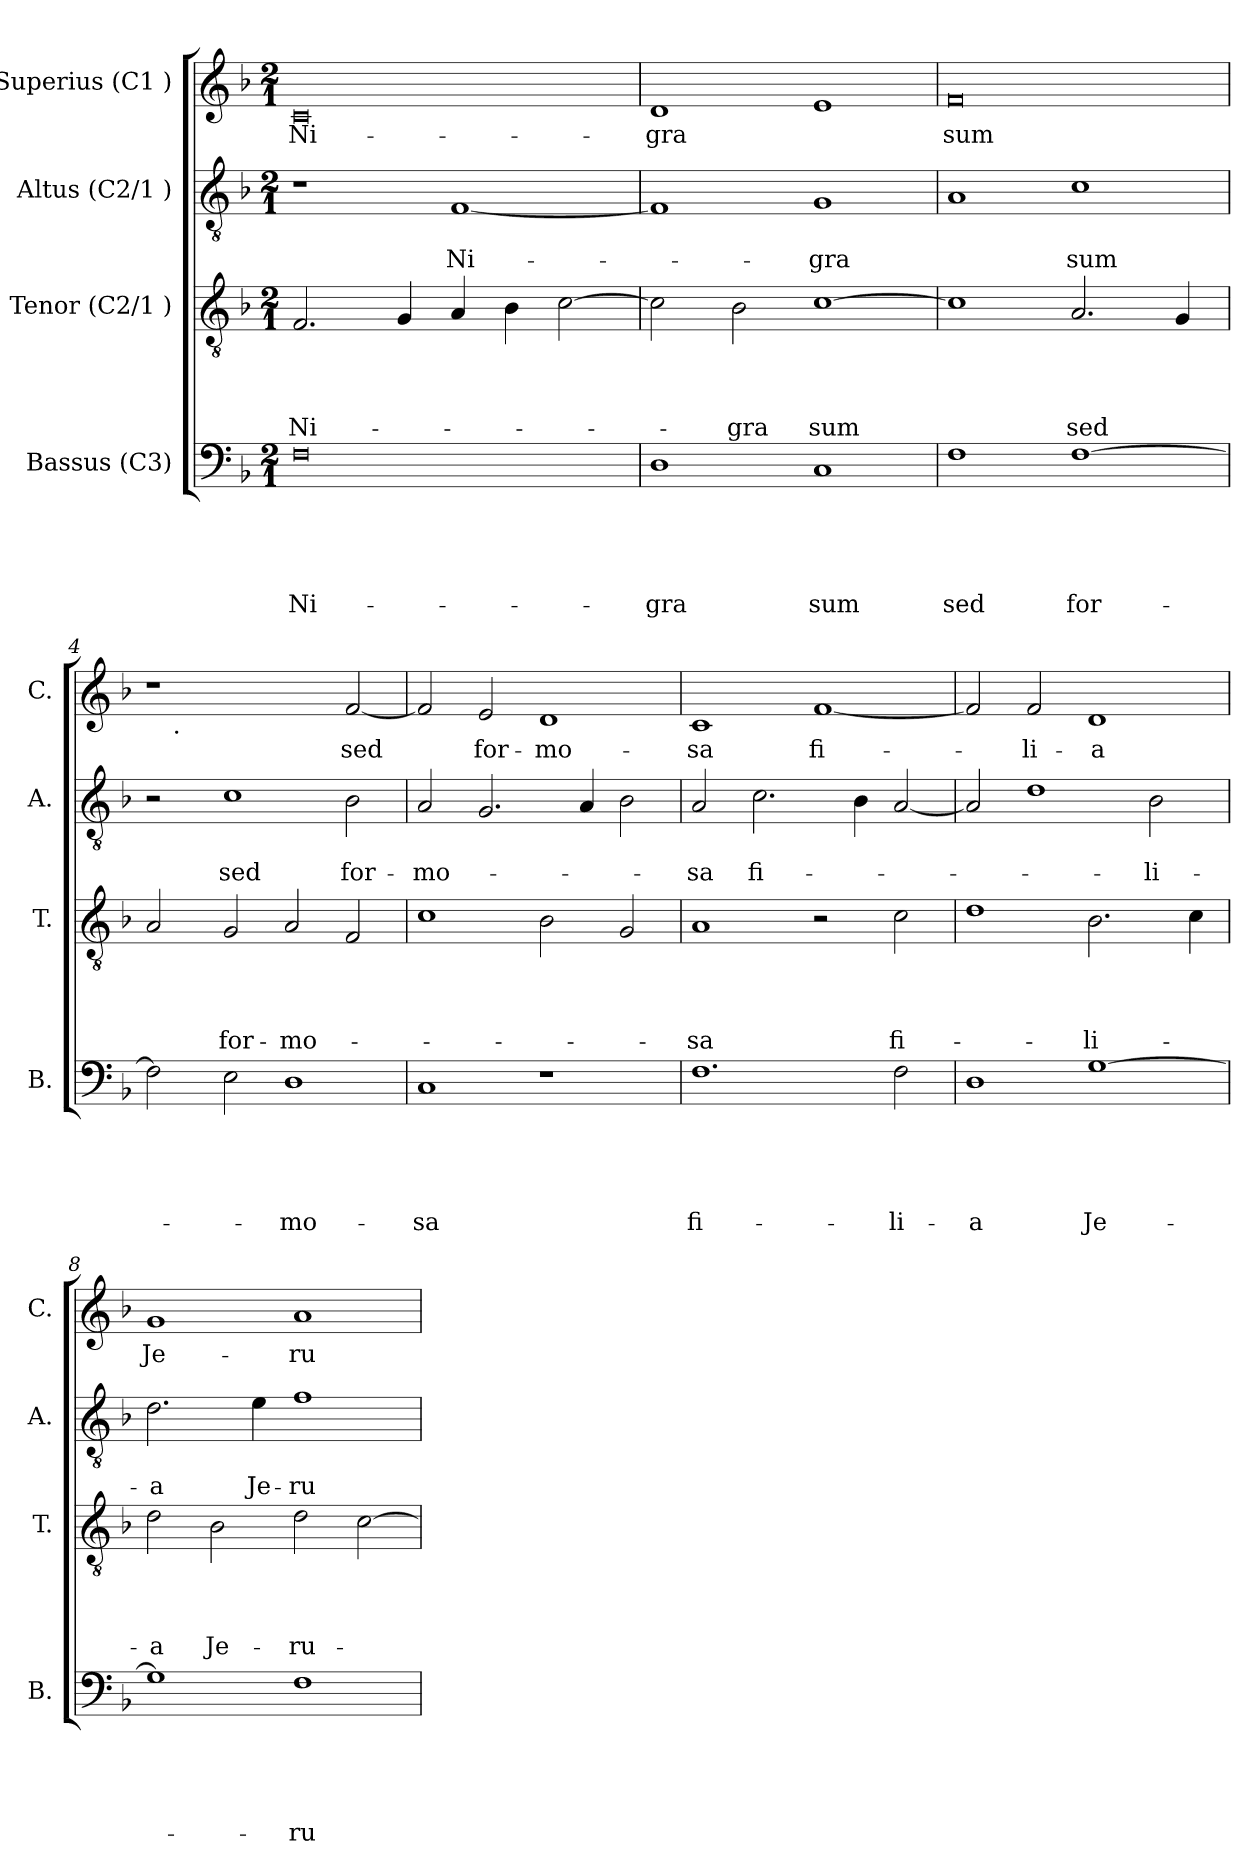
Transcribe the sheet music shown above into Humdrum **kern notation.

**kern	**text	**text	**text	**text	**text	**kern	**text	**text	**text	**text	**kern	**text	**text	**kern	**text
*part4	*part4	*part4	*part4	*part4	*part4	*part3	*part3	*part3	*part3	*part3	*part2	*part2	*part2	*part1	*part1
*staff4	*staff4	*staff4	*staff4	*staff4	*staff4	*staff3	*staff3	*staff3	*staff3	*staff3	*staff2	*staff2	*staff2	*staff1	*staff1
*I"Bassus (C3)	*	*	*	*	*	*I"Tenor (C2/1 )	*	*	*	*	*I"Altus (C2/1 )	*	*	*I"Superius (C1 )	*
*I'B.	*	*	*	*	*	*I'T.	*	*	*	*	*I'A.	*	*	*I'C.	*
*clefF4	*	*	*	*	*	*clefGv2	*	*	*	*	*clefGv2	*	*	*clefG2	*
*k[b-]	*	*	*	*	*	*k[b-]	*	*	*	*	*k[b-]	*	*	*k[b-]	*
*F:	*	*	*	*	*	*F:	*	*	*	*	*F:	*	*	*F:	*
*M2/1	*	*	*	*	*	*M2/1	*	*	*	*	*M2/1	*	*	*M2/1	*
=1	=1	=1	=1	=1	=1	=1	=1	=1	=1	=1	=1	=1	=1	=1	=1
!	!	!	!	!	!LO:LY:b:rj	!	!	!	!	!LO:LY:b	!	!	!	!	!LO:LY:b:rj
0F	.	.	.	.	Ni-	2.F/	.	.	.	Ni-	1r	.	.	0c	Ni-
.	.	.	.	.	.	4G/	.	.	.	.	.	.	.	.	.
!	!	!	!	!	!	!	!	!	!	!	!	!	!LO:LY:b	!	!
.	.	.	.	.	.	4A/	.	.	.	.	[<1F	.	Ni-	.	.
.	.	.	.	.	.	4B-\	.	.	.	.	.	.	.	.	.
.	.	.	.	.	.	[>2c\	.	.	.	.	.	.	.	.	.
=2	=2	=2	=2	=2	=2	=2	=2	=2	=2	=2	=2	=2	=2	=2	=2
!	!	!	!	!	!LO:LY:b	!	!	!	!	!	!	!	!	!	!LO:LY:b
1D	.	.	.	.	-gra	2c\]	.	.	.	.	1F]	.	.	1d	-gra
!	!	!	!	!	!	!	!	!	!	!LO:LY:b	!	!	!	!	!
.	.	.	.	.	.	2B-\	.	.	.	-gra	.	.	.	.	.
!	!	!	!	!	!LO:LY:b	!	!	!	!	!LO:LY:b	!	!	!LO:LY:b	!	!
1C	.	.	.	.	sum	[>1c	.	.	.	sum	1G	.	-gra	1e	.
=3	=3	=3	=3	=3	=3	=3	=3	=3	=3	=3	=3	=3	=3	=3	=3
!	!	!	!	!	!LO:LY:b	!	!	!	!	!	!	!	!	!	!LO:LY:b
1F	.	.	.	.	sed	1c]	.	.	.	.	1A	.	.	0f	sum
!	!	!	!	!	!LO:LY:b	!	!	!	!	!LO:LY:b	!	!	!LO:LY:b	!	!
[>1F	.	.	.	.	for-	2.A/	.	.	.	sed	1c	.	sum	.	.
.	.	.	.	.	.	4G/	.	.	.	.	.	.	.	.	.
=4	=4	=4	=4	=4	=4	=4	=4	=4	=4	=4	=4	=4	=4	=4	=4
*	*	*	*	*	*	*	*	*	*	*	*	*	*	*^	*
2F\]	.	.	.	.	.	2A/	.	.	.	.	2r	.	.	1r	8ryy	.
!	!	!	!	!	!	!	!	!	!	!	!	!	!	!	!LO:TX:b:t=.	!
.	.	.	.	.	.	.	.	.	.	.	.	.	.	.	1...ryy	.
!	!	!	!	!	!	!	!	!	!	!LO:LY:b	!	!	!LO:LY:b	!	!	!
2E\	.	.	.	.	.	2G/	.	.	.	for-	1c	.	sed	.	.	.
!	!	!	!	!	!LO:LY:b	!	!	!	!	!LO:LY:b	!	!	!	!	!	!
1D	.	.	.	.	-mo-	2A/	.	.	.	-mo-	.	.	.	2ryy	.	.
!	!	!	!	!	!	!	!	!	!	!	!	!	!LO:LY:b	!	!	!LO:LY:b
.	.	.	.	.	.	2F/	.	.	.	.	2B-\	.	for-	[<2f/	.	sed
=5	=5	=5	=5	=5	=5	=5	=5	=5	=5	=5	=5	=5	=5	=5	=5	=5
!	!	!	!	!	!LO:LY:b	!	!	!	!	!	!	!	!LO:LY:b	!	!	!
*	*	*	*	*	*	*	*	*	*	*	*	*	*	*v	*v	*
1C	.	.	.	.	-sa	1c	.	.	.	.	2A/	.	-mo-	2f/]	.
!	!	!	!	!	!	!	!	!	!	!	!	!	!	!	!LO:LY:b
.	.	.	.	.	.	.	.	.	.	.	2.G/	.	.	2e/	for-
!	!	!	!	!	!	!	!	!	!	!	!	!	!	!	!LO:LY:b
1r	.	.	.	.	.	2B-\	.	.	.	.	.	.	.	1d	-mo-
.	.	.	.	.	.	.	.	.	.	.	4A/	.	.	.	.
.	.	.	.	.	.	2G/	.	.	.	.	2B-\	.	.	.	.
!!LO:LB:g=z
=6	=6	=6	=6	=6	=6	=6	=6	=6	=6	=6	=6	=6	=6	=6	=6
!	!	!	!	!	!LO:LY:b	!	!	!	!	!LO:LY:b:rj	!	!	!LO:LY:b	!	!LO:LY:b
1.F	.	.	.	.	fi-	1A	.	.	.	-sa	2A/	.	-sa	1c	-sa
!	!	!	!	!	!	!	!	!	!	!	!	!	!LO:LY:b	!	!
.	.	.	.	.	.	.	.	.	.	.	2.c\	.	fi-	.	.
!	!	!	!	!	!	!	!	!	!	!	!	!	!	!	!LO:LY:b
.	.	.	.	.	.	2r	.	.	.	.	.	.	.	[<1f	fi-
.	.	.	.	.	.	.	.	.	.	.	4B-\	.	.	.	.
!	!	!	!	!	!LO:LY:b	!	!	!	!	!LO:LY:b	!	!	!	!	!
2F\	.	.	.	.	-li-	2c\	.	.	.	fi-	[<2A/	.	.	.	.
=7	=7	=7	=7	=7	=7	=7	=7	=7	=7	=7	=7	=7	=7	=7	=7
!	!	!	!	!	!LO:LY:b:rj	!	!	!	!	!	!	!	!	!	!
1D	.	.	.	.	-a	1d	.	.	.	.	2A/]	.	.	2f/]	.
!	!	!	!	!	!	!	!	!	!	!	!	!	!	!	!LO:LY:b
.	.	.	.	.	.	.	.	.	.	.	1d	.	.	2f/	-li-
!	!	!	!	!	!LO:LY:b	!	!	!	!	!LO:LY:b	!	!	!	!	!LO:LY:b:rj
[>1G	.	.	.	.	Je-	2.B-\	.	.	.	-li-	.	.	.	1d	-a
!	!	!	!	!	!	!	!	!	!	!	!	!	!LO:LY:b	!	!
.	.	.	.	.	.	.	.	.	.	.	2B-\	.	-li-	.	.
.	.	.	.	.	.	4c\	.	.	.	.	.	.	.	.	.
=8	=8	=8	=8	=8	=8	=8	=8	=8	=8	=8	=8	=8	=8	=8	=8
!	!	!	!	!	!	!	!	!	!	!LO:LY:b	!	!	!LO:LY:b	!	!LO:LY:b
1G]	.	.	.	.	.	2d\	.	.	.	-a	2.d\	.	-a	1g	Je-
!	!	!	!	!	!	!	!	!	!	!LO:LY:b	!	!	!	!	!
.	.	.	.	.	.	2B-\	.	.	.	Je-	.	.	.	.	.
!	!	!	!	!	!	!	!	!	!	!	!	!	!LO:LY:b	!	!
.	.	.	.	.	.	.	.	.	.	.	4e\	.	Je-	.	.
!	!	!	!	!	!LO:LY:b	!	!	!	!	!LO:LY:b	!	!	!LO:LY:b:rj	!	!LO:LY:b
1F	.	.	.	.	-ru-	2d\	.	.	.	-ru-	1f	.	-ru-	1a	-ru-
.	.	.	.	.	.	[>2c\	.	.	.	.	.	.	.	.	.
=	=	=	=	=	=	=	=	=	=	=	=	=	=	=	=
*-	*-	*-	*-	*-	*-	*-	*-	*-	*-	*-	*-	*-	*-	*-	*-
